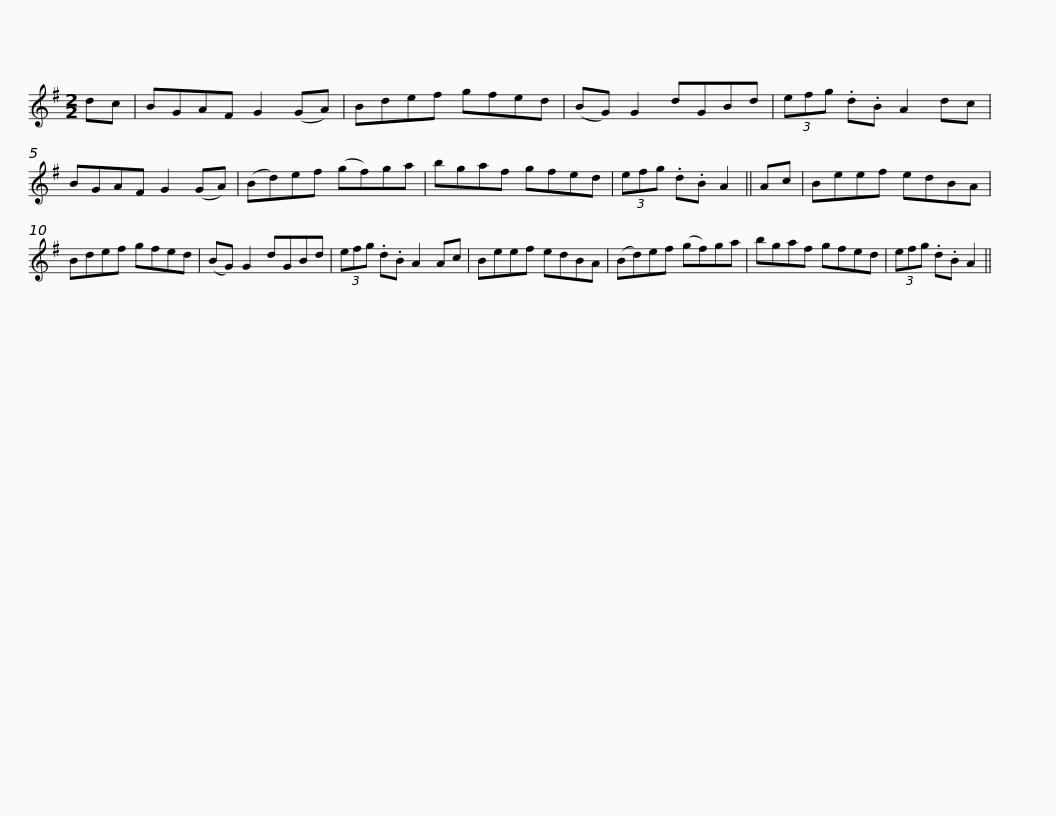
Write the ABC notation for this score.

X:1
L:1/8
M:2/2
I:linebreak $
K:G
V:1 treble
V:1
 dc | BGAF G2 (GA) | Bdef gfed | (BG) G2 dGBd | (3efg .d.B A2 dc | %5
 BGAF G2 (GA) |$ (Bd)ef (gf)ga | bgaf gfed | (3efg .d.B A2 || Ac | %10
 Beef edBA | Bdef gfed |$ (BG) G2 dGBd | (3efg .d.B A2 Ac | Beef edBA | %15
 (Bd)ef (gf)ga | bgaf gfed | (3efg .d.B A2 || %18
